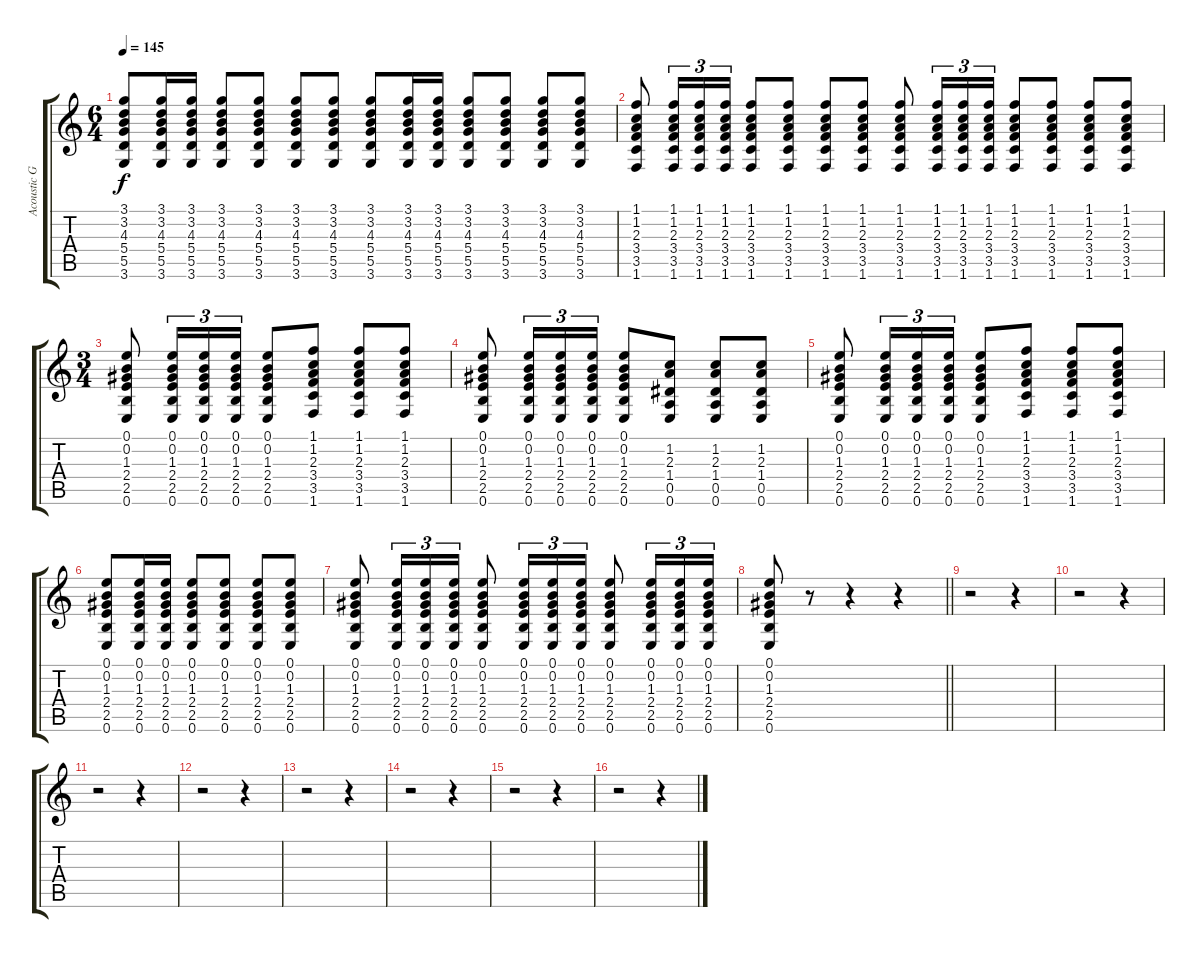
\track ("Acoustic Guitar 4" "Acoustic G") {instrument acousticguitarnylon}
\staff {score tabs}
\tuning (E4 B3 G3 D3 A2 E2) {hide}
\ts (6 4)
\tempo 145
\clef g2
\ks aminor
(3.1 3.2 4.3 5.4 5.5 3.6).8{dy f} (3.1 3.2 4.3 5.4 5.5 3.6).16 (3.1 3.2 4.3 5.4 5.5 3.6).16 (3.1 3.2 4.3 5.4 5.5 3.6).8 (3.1 3.2 4.3 5.4 5.5 3.6).8 (3.1 3.2 4.3 5.4 5.5 3.6).8 (3.1 3.2 4.3 5.4 5.5 3.6).8 (3.1 3.2 4.3 5.4 5.5 3.6).8 (3.1 3.2 4.3 5.4 5.5 3.6).16 (3.1 3.2 4.3 5.4 5.5 3.6).16 (3.1 3.2 4.3 5.4 5.5 3.6).8 (3.1 3.2 4.3 5.4 5.5 3.6).8 (3.1 3.2 4.3 5.4 5.5 3.6).8 (3.1 3.2 4.3 5.4 5.5 3.6).8 |
(1.1 1.2 2.3 3.4 3.5 1.6).8 (1.1 1.2 2.3 3.4 3.5 1.6).16{tu (3 2)} (1.1 1.2 2.3 3.4 3.5 1.6).16{tu (3 2)} (1.1 1.2 2.3 3.4 3.5 1.6).16{tu (3 2)} (1.1 1.2 2.3 3.4 3.5 1.6).8 (1.1 1.2 2.3 3.4 3.5 1.6).8 (1.1 1.2 2.3 3.4 3.5 1.6).8 (1.1 1.2 2.3 3.4 3.5 1.6).8 (1.1 1.2 2.3 3.4 3.5 1.6).8 (1.1 1.2 2.3 3.4 3.5 1.6).16{tu (3 2)} (1.1 1.2 2.3 3.4 3.5 1.6).16{tu (3 2)} (1.1 1.2 2.3 3.4 3.5 1.6).16{tu (3 2)} (1.1 1.2 2.3 3.4 3.5 1.6).8 (1.1 1.2 2.3 3.4 3.5 1.6).8 (1.1 1.2 2.3 3.4 3.5 1.6).8 (1.1 1.2 2.3 3.4 3.5 1.6).8 |
\ts (3 4)
(0.1 0.2 1.3 2.4 2.5 0.6).8 (0.1 0.2 1.3 2.4 2.5 0.6).16{tu (3 2)} (0.1 0.2 1.3 2.4 2.5 0.6).16{tu (3 2)} (0.1 0.2 1.3 2.4 2.5 0.6).16{tu (3 2)} (0.1 0.2 1.3 2.4 2.5 0.6).8 (1.1 1.2 2.3 3.4 3.5 1.6).8 (1.1 1.2 2.3 3.4 3.5 1.6).8 (1.1 1.2 2.3 3.4 3.5 1.6).8 |
(0.1 0.2 1.3 2.4 2.5 0.6).8 (0.1 0.2 1.3 2.4 2.5 0.6).16{tu (3 2)} (0.1 0.2 1.3 2.4 2.5 0.6).16{tu (3 2)} (0.1 0.2 1.3 2.4 2.5 0.6).16{tu (3 2)} (0.1 0.2 1.3 2.4 2.5 0.6).8 (1.2 2.3 1.4 0.5 0.6).8 (1.2 2.3 1.4 0.5 0.6).8 (1.2 2.3 1.4 0.5 0.6).8 |
(0.1 0.2 1.3 2.4 2.5 0.6).8 (0.1 0.2 1.3 2.4 2.5 0.6).16{tu (3 2)} (0.1 0.2 1.3 2.4 2.5 0.6).16{tu (3 2)} (0.1 0.2 1.3 2.4 2.5 0.6).16{tu (3 2)} (0.1 0.2 1.3 2.4 2.5 0.6).8 (1.1 1.2 2.3 3.4 3.5 1.6).8 (1.1 1.2 2.3 3.4 3.5 1.6).8 (1.1 1.2 2.3 3.4 3.5 1.6).8 |
(0.1 0.2 1.3 2.4 2.5 0.6).8 (0.1 0.2 1.3 2.4 2.5 0.6).16 (0.1 0.2 1.3 2.4 2.5 0.6).16 (0.1 0.2 1.3 2.4 2.5 0.6).8 (0.1 0.2 1.3 2.4 2.5 0.6).8 (0.1 0.2 1.3 2.4 2.5 0.6).8 (0.1 0.2 1.3 2.4 2.5 0.6).8 |
(0.1 0.2 1.3 2.4 2.5 0.6).8 (0.1 0.2 1.3 2.4 2.5 0.6).16{tu (3 2)} (0.1 0.2 1.3 2.4 2.5 0.6).16{tu (3 2)} (0.1 0.2 1.3 2.4 2.5 0.6).16{tu (3 2)} (0.1 0.2 1.3 2.4 2.5 0.6).8 (0.1 0.2 1.3 2.4 2.5 0.6).16{tu (3 2)} (0.1 0.2 1.3 2.4 2.5 0.6).16{tu (3 2)} (0.1 0.2 1.3 2.4 2.5 0.6).16{tu (3 2)} (0.1 0.2 1.3 2.4 2.5 0.6).8 (0.1 0.2 1.3 2.4 2.5 0.6).16{tu (3 2)} (0.1 0.2 1.3 2.4 2.5 0.6).16{tu (3 2)} (0.1 0.2 1.3 2.4 2.5 0.6).16{tu (3 2)} |
\barLineRight lightlight
(0.1 0.2 1.3 2.4 2.5 0.6).8 r.8 r.4 r.4 |
r.2 r.4 |
r.2 r.4 |
r.2 r.4 |
r.2 r.4 |
r.2 r.4 |
r.2 r.4 |
r.2 r.4 |
r.2 r.4
